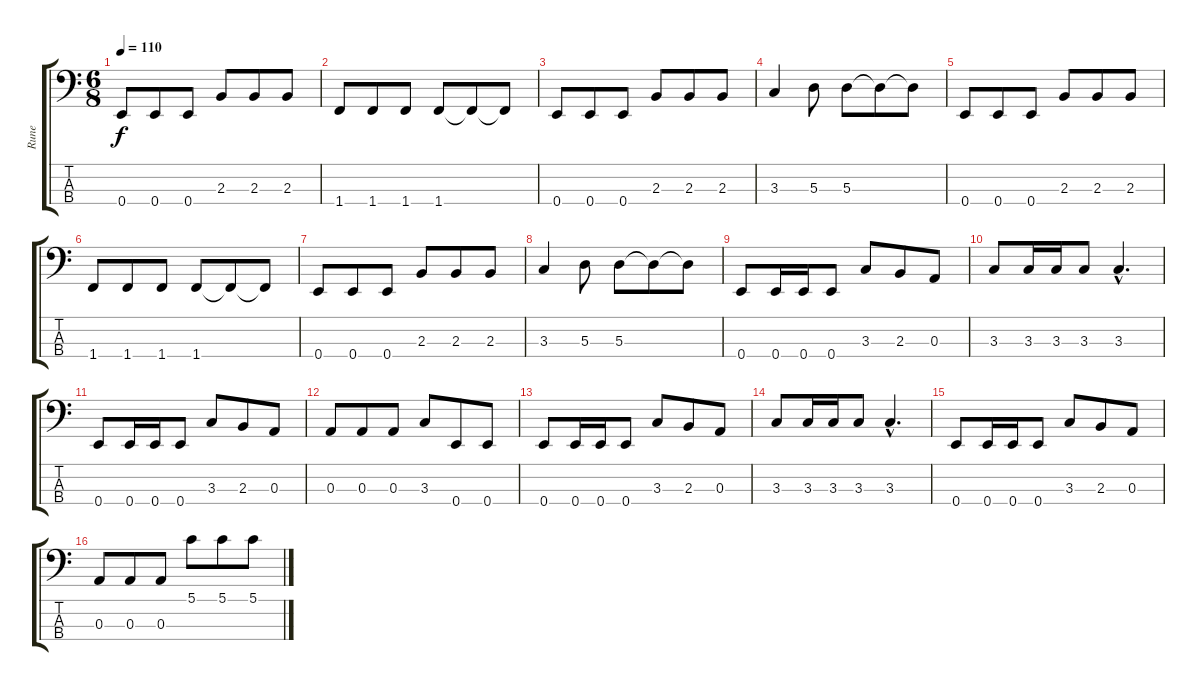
\track ("Rune" "Rune") {instrument electricbassfinger}
\staff {score tabs}
\tuning (G2 D2 A1 E1) {hide}
\ts (6 8)
\tempo 110
\clef f4
\ks c
0.4.8{dy f} 0.4.8 0.4.8 2.3.8 2.3.8 2.3.8 |
1.4.8 1.4.8 1.4.8 1.4.8 1.4{t}.8 1.4{t}.8 |
0.4.8 0.4.8 0.4.8 2.3.8 2.3.8 2.3.8 |
3.3.4 5.3.8 5.3.8 5.3{t}.8 5.3{t}.8 |
0.4.8 0.4.8 0.4.8 2.3.8 2.3.8 2.3.8 |
1.4.8 1.4.8 1.4.8 1.4.8 1.4{t}.8 1.4{t}.8 |
0.4.8 0.4.8 0.4.8 2.3.8 2.3.8 2.3.8 |
3.3.4 5.3.8 5.3.8 5.3{t}.8 5.3{t}.8 |
0.4.8 0.4.16 0.4.16 0.4.8 3.3.8 2.3.8 0.3.8 |
3.3.8 3.3.16 3.3.16 3.3.8 3.3{hac}.4{d} |
0.4.8 0.4.16 0.4.16 0.4.8 3.3.8 2.3.8 0.3.8 |
0.3.8 0.3.8 0.3.8 3.3.8 0.4.8 0.4.8 |
0.4.8 0.4.16 0.4.16 0.4.8 3.3.8 2.3.8 0.3.8 |
3.3.8 3.3.16 3.3.16 3.3.8 3.3{hac}.4{d} |
0.4.8 0.4.16 0.4.16 0.4.8 3.3.8 2.3.8 0.3.8 |
0.3.8 0.3.8 0.3.8 5.1.8 5.1.8 5.1.8
